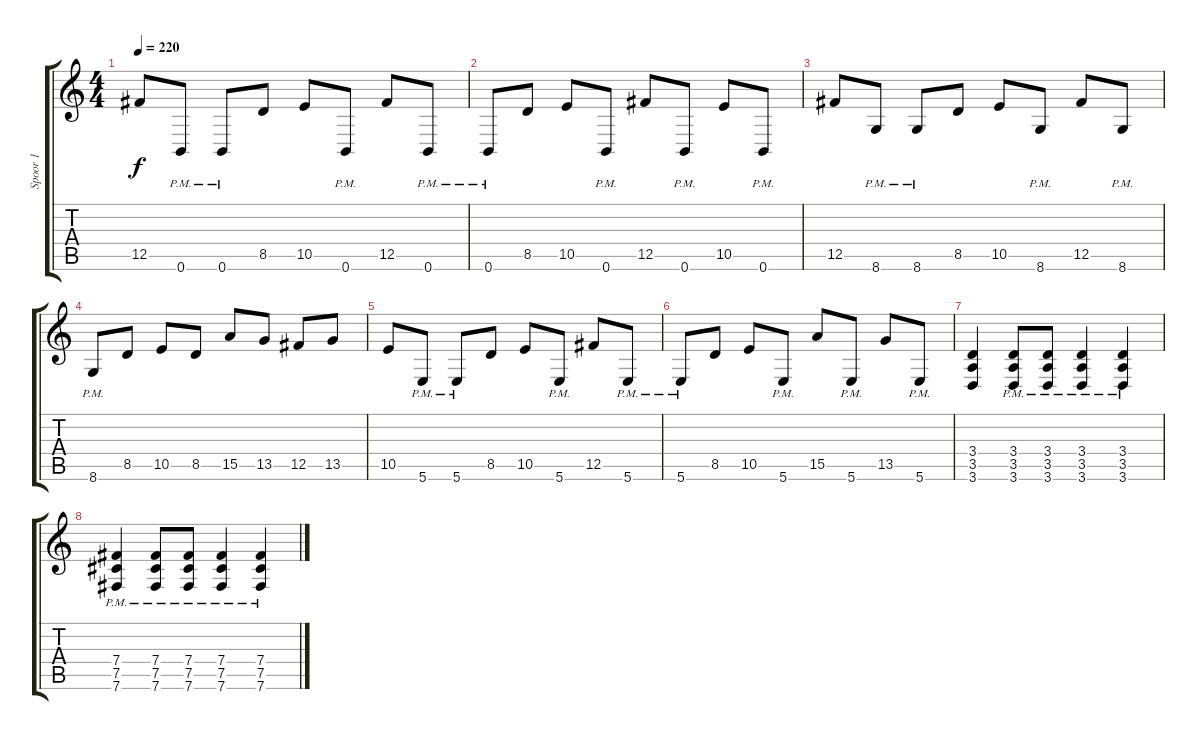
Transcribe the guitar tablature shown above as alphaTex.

\track ("Spoor 1" "Spoor 1") {instrument overdrivenguitar}
\staff {score tabs}
\tuning (Db4 Ab3 E3 B2 Gb2 B1) {hide}
\ts (4 4)
\tempo 220
\clef g2
\ks c
12.5.8{dy f} 0.6{pm}.8 0.6{pm}.8 8.5.8 10.5.8 0.6{pm}.8 12.5.8 0.6{pm}.8 |
0.6{pm}.8 8.5.8 10.5.8 0.6{pm}.8 12.5.8 0.6{pm}.8 10.5.8 0.6{pm}.8 |
12.5.8 8.6{pm}.8 8.6{pm}.8 8.5.8 10.5.8 8.6{pm}.8 12.5.8 8.6{pm}.8 |
8.6{pm}.8 8.5.8 10.5.8 8.5.8 15.5.8 13.5.8 12.5.8 13.5.8 |
10.5.8 5.6{pm}.8 5.6{pm}.8 8.5.8 10.5.8 5.6{pm}.8 12.5.8 5.6{pm}.8 |
5.6{pm}.8 8.5.8 10.5.8 5.6{pm}.8 15.5.8 5.6{pm}.8 13.5.8 5.6{pm}.8 |
(3.4 3.5 3.6).4 (3.4 3.5 3.6{pm}).8 (3.4 3.5 3.6{pm}).8 (3.4 3.5 3.6{pm}).4 (3.4 3.5 3.6{pm}).4 |
(7.4 7.5 7.6{pm}).4 (7.4 7.5 7.6{pm}).8 (7.4 7.5 7.6{pm}).8 (7.4 7.5 7.6{pm}).4 (7.4 7.5 7.6{pm}).4
